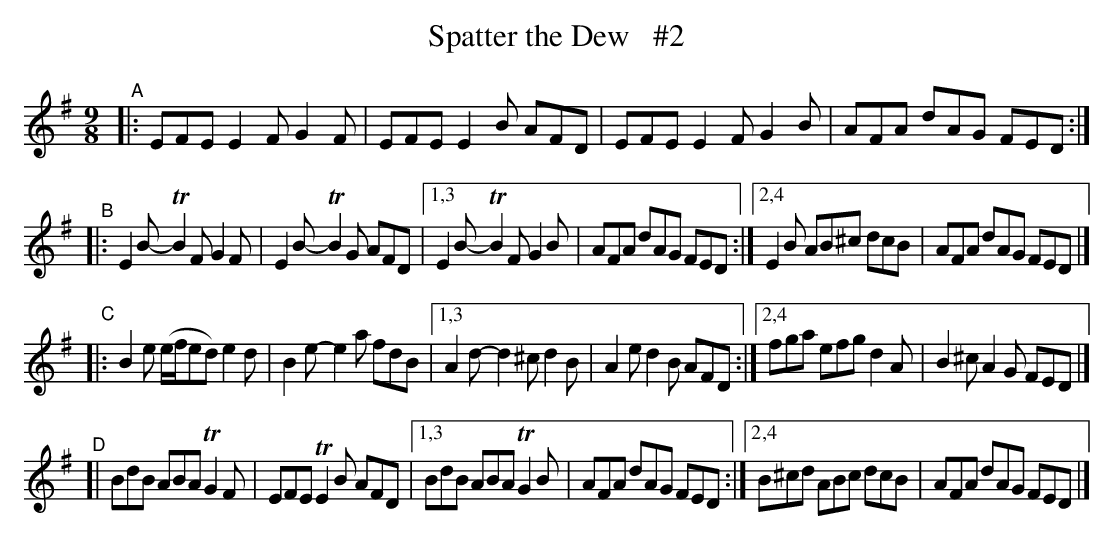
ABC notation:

X:1
T: Spatter the Dew   #2
M: 9/8
L: 1/8
K: Em
"^A"\
|: EFE E2F G2F | EFE E2B AFD | EFE E2F G2B | AFA dAG FED :|
"^B"\
|: E2B- TB2F G2F | E2B- TB2G AFD |[1,3 E2B- TB2F G2B | AFA dAG FED \
                                :|[2,4 E2B AB^c dcB | AFA dAG FED |]
"^C"\
|: B2e (e/f/ed) e2d | B2e- e2a fdB |[1,3 A2d- d2^c d2B | A2e d2B AFD \
                                  :|[2,4 fga efg d2A | B2^c A2G FED |]
"^D"\
[| BdB ABA TG2F | EFE TE2B AFD |[1,3 BdB ABA TG2B | AFA dAG FED \
                              :|[2,4 B^cd ABc dcB | AFA dAG FED |]
